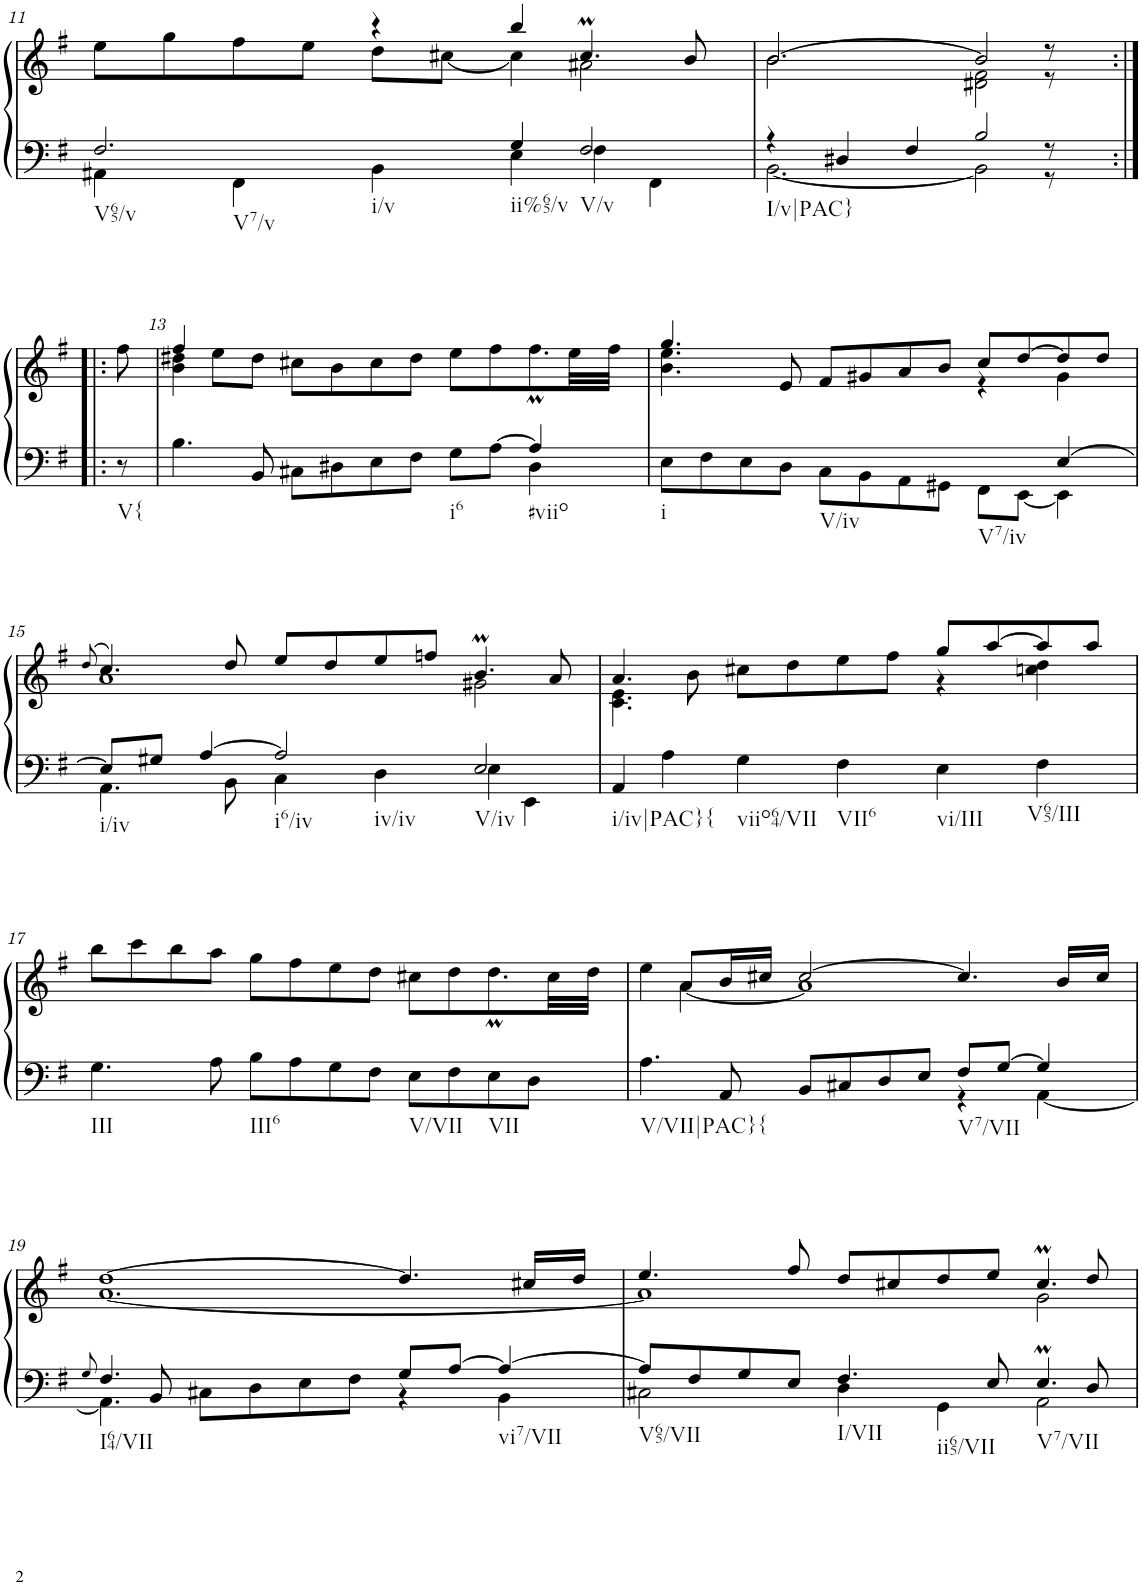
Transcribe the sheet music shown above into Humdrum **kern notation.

**kern	**kern
*part1	*part1
*staff2	*staff1
*I"unbenannt9	*
!!LO:PB:g=z
*clefF4	*clefG2
*k[f#]	*k[f#]
*M3/2	*M3/2
=11	=11
*^	*^
!LO:TX:b:t=V65/v	!	!	!
!LO:TX:b:t=V7/v	!	!	!
!LO:TX:b:t=i/v	!	!	!
2.F#/	4AA#X\	2ryy	8ee\L
.	.	.	8gg\
.	4FF#\	.	8ff#\
.	.	.	8ee\J
.	4BB\	4r	8dd\L
.	.	.	[8cc#X\J
!LO:TX:b:t=ii%65/v	!	!	!
4G/	4E\	4bb/	4cc#\]
!LO:TX:b:t=V/v	!	!	!
2F#/	4F#\	4.cc#m/	2a#X\
.	4FF#\	.	.
.	.	8b/	.
=12	=12	=12	=12
!LO:TX:b:t=I/v|PAC}	!	!	!
4r	[2.BB\	[2.b/	2.b\
4D#X/	.	.	.
4F#/	.	.	.
2B/	2BB\]	2b/]	2d#X\ 2f#\
8r	8r	8r	8r
!!LO:LB:g=z
=12X1:|!|:	=12X1:|!|:	=12X1:|!|:	=12X1:|!|:
!LO:TX:b:t=V{	!	!	!
*v	*v	*	*
*	*v	*v
8r	8ff#\
=13	=13
*^	*^
4.B\	4ryy	4ff#/	4b\ 4dd#X\
*v	*v	*	*
.	4ryy	8ee\L
8BB/	.	8dd#\J
8C#X\L	2ryy	8cc#X\L
8D#X\	.	8b\
8E\	.	8cc#\
8F#\J	.	8dd#\J
!LO:TX:b:t=i6	!	!
8G\L	2ryy	8ee\L
[8A\J	.	8ff#\
*^	*	*
!LO:TX:b:t=#viio	!	!	!
4A/]	4D#\	.	8.ff#m\
.	.	.	32ee\LL
.	.	.	32ff#\JJJ
=14	=14	=14	=14
!LO:TX:b:t=i	!	!	!
2ryy	8E\L	4.gg/	4.b\ 4.ee\
.	8F#\	.	.
.	8E\	.	.
.	8D\J	8e/	8ryy
!LO:TX:b:t=V/iv	!	!	!
*	*	*v	*v
2ryy	8C\L	8f#/L
.	8BB\	8g#X/
.	8AA\	8a/
.	8GG#X\J	8b/J
*	*	*^
!LO:TX:b:t=V7/iv	!	!	!
4ryy	8FF#\L	8cc/L	4r
.	[8EE\J	[8dd/	.
[4E/	4EE\]	8dd/]	4g#\
.	.	8dd/J	.
!!LO:LB:g=z	!!
=15	=15	=15	=15
.	.	(8qdd/	.
!LO:TX:b:t=i/iv	!	!	!
8E/L]	4.AA\	4.cc/)	1a
8G#X/J	.	.	.
[4A/	.	.	.
.	8BB\	8dd/	.
!LO:TX:b:t=i6/iv	!	!	!
!LO:TX:b:t=iv/iv	!	!	!
2A/]	4C\	8ee/L	.
.	.	8dd/	.
.	4D\	8ee/	.
.	.	8ffn/J	.
!LO:TX:b:t=V/iv	!	!	!
2E/	4E\	4.bm/	2g#X\
.	4EE\	.	.
.	.	8a/	.
=16	=16	=16	=16
!LO:TX:b:t=i/iv|PAC}{	!	!	!
4AA/	4ryy	4.a/	4.c\ 4.e\
4ryy	4A\	.	.
.	.	8ryy	8b\
!LO:TX:b:t=viio64/VII	!	!	!
!LO:TX:b:t=VII6	!	!	!
2ryy	4G\	2ryy	8cc#X\L
.	.	.	8dd\
.	4F#\	.	8ee\
.	.	.	8ff#\J
!LO:TX:b:t=vi/III	!	!	!
!LO:TX:b:t=V65/III	!	!	!
2ryy	4E\	8gg/L	4r
.	.	[8aa/	.
.	4F#\	8aa/]	4ccn\ 4dd\
.	.	8aa/J	.
!!LO:LB:g=z	!!
=17	=17	=17	=17
!LO:TX:b:t=III	!	!	!
!LO:TX:b:t=III6	!	!	!
!LO:TX:b:t=V/VII	!	!	!
!LO:TX:b:t=VII	!	!	!
1.ryy	4.G\	1.ryy	8bb\L
.	.	.	8ccc\
.	.	.	8bb\
.	8A\	.	8aa\J
.	8B\L	.	8gg\L
.	8A\	.	8ff#\
.	8G\	.	8ee\
.	8F#\J	.	8dd\J
.	8E\L	.	8cc#X\L
.	8F#\	.	8dd\
.	8E\	.	8.ddM\
.	8D\J	.	.
.	.	.	32cc#\LL
.	.	.	32dd\JJJ
=18	=18	=18	=18
!LO:TX:b:t=V/VII|PAC}{	!	!	!
4.A\	1ryy	4ryy	4ee\
.	.	8a/L	[4a\
8AA/	.	16b/L	.
.	.	16cc#X/JJ	.
8BB/L	.	[2cc#/	1a]
8C#X/	.	.	.
8D/	.	.	.
8E/J	.	.	.
!LO:TX:b:t=V7/VII	!	!	!
8F#/L	4r	4.cc#/]	.
[8G/J	.	.	.
4G/]	[4AA\	.	.
.	.	16b/LL	.
.	.	16cc#/JJ	.
!!LO:LB:g=z	!!
=19	=19	=19	=19
8qG/	.	.	.
!LO:TX:b:t=I64/VII	!	!	!
4.F#/	4.AA\]	[1dd	[1.a
8BB/	8ryy	.	.
*v	*v	*	*
8C#X\L	.	.
8D\	.	.
8E\	.	.
8F#\J	.	.
*^	*	*
8G/L	4r	4.dd/]	.
[8A/J	.	.	.
!LO:TX:b:t=vi7/VII	!	!	!
4A/_	4BB\	.	.
.	.	16cc#X/LL	.
.	.	16dd/JJ	.
=20	=20	=20	=20
!LO:TX:b:t=V65/VII	!	!	!
8A/L]	2C#X\	4.ee/	1a]
8F#/	.	.	.
8G/	.	.	.
8E/J	.	8ff#/	.
!LO:TX:b:t=I/VII	!	!	!
!LO:TX:b:t=ii65/VII	!	!	!
4.F#/	4D\	8dd/L	.
.	.	8cc#X/	.
.	4GG\	8dd/	.
8E/	.	8ee/J	.
!LO:TX:b:t=V7/VII	!	!	!
4.EM/	2AA\	4.cc#m/	2g\
8D/	.	8dd/	.
*v	*v	*	*
*	*v	*v
=	=
*-	*-
